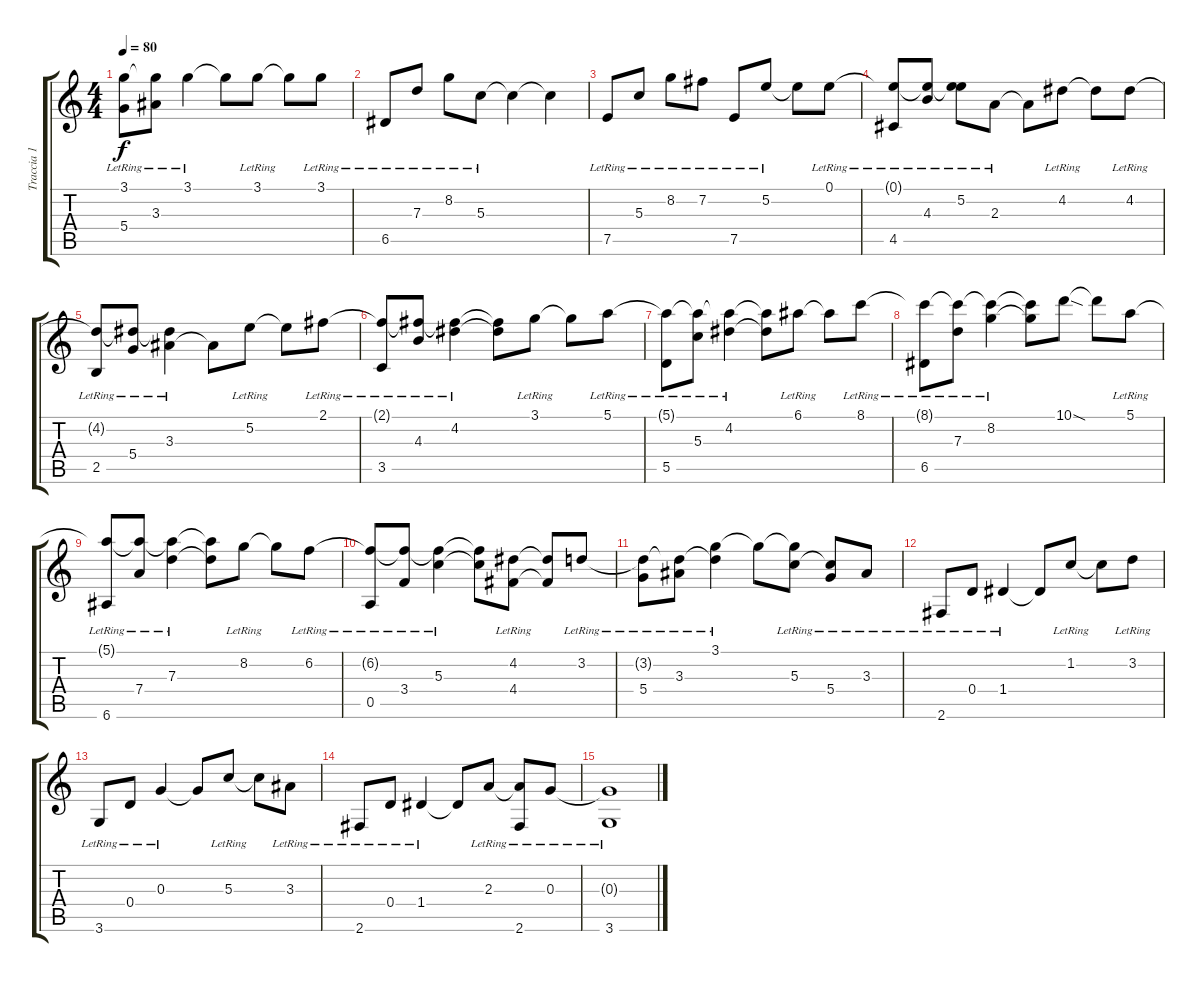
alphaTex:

\track ("Traccia 1" "Traccia 1") {instrument acousticguitarnylon}
\staff {score tabs}
\tuning (E4 B3 G3 D3 A2 E2) {hide}
\ts (4 4)
\tempo 80
\clef g2
\ks c
(3.1{t} 5.4{lr}).8{dy f} (3.1{t} 3.3{lr}).8 3.1{lr}.4 3.1{t}.8 3.1{lr}.8 3.1{t}.8 3.1{lr}.8 |
6.5{lr}.8 7.3{lr}.8 8.2{lr}.8 5.3{lr}.8 5.3{t}.4 5.3{t}.4 |
7.5{lr}.8 5.3{lr}.8 8.2{lr}.8 7.2{lr}.8 7.5{lr}.8 5.2{lr}.8 5.2{t}.8 0.1{lr}.8 |
(0.1{t} 4.5{lr}).8 (0.1{t} 4.3{lr}).8 (0.1{t} 5.2{lr}).8 2.3{lr}.8 2.3{t}.8 4.2{lr}.8 4.2{t}.8 4.2{lr}.8 |
(4.2{t} 2.5{lr}).8 (4.2{t} 5.4{lr}).8 (4.2{t} 3.3{lr}).4 3.3{t}.8 5.2{lr}.8 5.2{t}.8 2.1{lr}.8 |
(2.1{t} 3.5{lr}).8 (2.1{t} 4.3{lr}).8 (2.1{t} 4.2{lr}).4 (2.1{t} 4.2{t}).8 3.1{lr}.8 3.1{t}.8 5.1{lr}.8 |
(5.1{t} 5.5{lr}).8 (5.1{t} 5.3{lr}).8 (5.1{t} 4.2{lr}).4 (5.1{t} 4.2{t}).8 6.1{lr}.8 6.1{t}.8 8.1{lr}.8 |
(8.1{t} 6.5{lr}).8 (8.1{t} 7.3{lr}).8 (8.1{t} 8.2{lr}).4 (8.1{t} 8.2{t}).8 10.1{sod}.8 10.1{t}.8 5.1{lr}.8 |
(5.1{t} 6.6{lr}).8 (5.1{t} 7.4{lr}).8 (5.1{t} 7.3{lr}).4 (5.1{t} 7.3{t}).8 8.2{lr}.8 8.2{t}.8 6.2{lr}.8 |
(6.2{t} 0.5{lr}).8 (6.2{t} 3.4{lr}).8 (6.2{t} 5.3{lr}).4 (6.2{t} 5.3{t}).8 (4.2{lr} 4.4{lr}).8 (4.2{t} 4.4{t}).8 3.2{lr}.8 |
(3.2{t} 5.4{lr}).8 (3.2{t} 3.3{lr}).8 (3.1{lr} 3.2{t}).4 3.1{t}.8 (3.1{t} 5.3{lr}).8 (5.3{t} 5.4{lr}).8 3.3{lr}.8 |
2.6{lr}.8 0.4{lr}.8 1.4{lr}.4 1.4{t}.8 1.2{lr}.8 1.2{t}.8 3.2{lr}.8 |
3.6{lr}.8 0.4{lr}.8 0.3{lr}.4 0.3{t}.8 5.3{lr}.8 5.3{t}.8 3.3{lr}.8 |
2.6{lr}.8 0.4{lr}.8 1.4{lr}.4 1.4{t}.8 2.3{lr}.8 (2.3{t} 2.6{lr}).8 0.3{lr}.8 |
(0.3{t} 3.6{lr}).1
